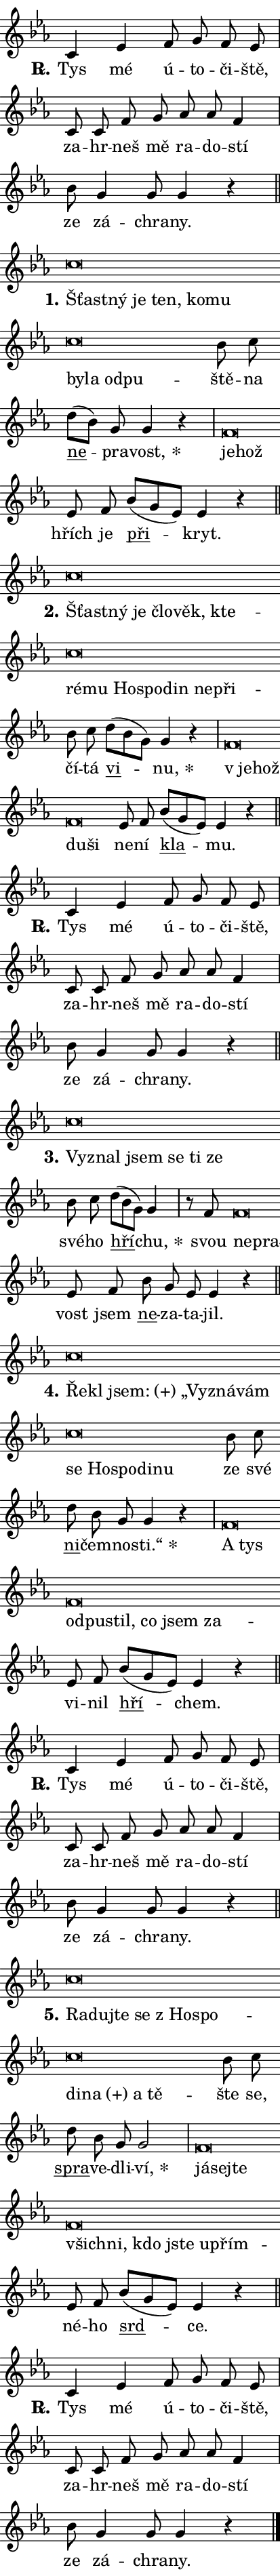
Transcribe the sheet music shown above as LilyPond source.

\version "2.22.1"
\header { tagline = "" }
\paper {
  indent = 0\cm
  top-margin = 0\cm
  right-margin = 0\cm
  bottom-margin = 0\cm
  left-margin = 0\cm
  paper-width = 7\cm
  page-breaking = #ly:one-page-breaking
  system-system-spacing.basic-distance = #11
  score-system-spacing.basic-distance = #11.3
  ragged-last = ##f
}


%% Author: Thomas Morley
%% https://lists.gnu.org/archive/html/lilypond-user/2020-05/msg00002.html
#(define (line-position grob)
"Returns position of @var[grob} in current system:
   @code{'start}, if at first time-step
   @code{'end}, if at last time-step
   @code{'middle} otherwise
"
  (let* ((col (ly:item-get-column grob))
         (ln (ly:grob-object col 'left-neighbor))
         (rn (ly:grob-object col 'right-neighbor))
         (col-to-check-left (if (ly:grob? ln) ln col))
         (col-to-check-right (if (ly:grob? rn) rn col))
         (break-dir-left
           (and
             (ly:grob-property col-to-check-left 'non-musical #f)
             (ly:item-break-dir col-to-check-left)))
         (break-dir-right
           (and
             (ly:grob-property col-to-check-right 'non-musical #f)
             (ly:item-break-dir col-to-check-right))))
        (cond ((eqv? 1 break-dir-left) 'start)
              ((eqv? -1 break-dir-right) 'end)
              (else 'middle))))

#(define (tranparent-at-line-position vctor)
  (lambda (grob)
  "Relying on @code{line-position} select the relevant enry from @var{vctor}.
Used to determine transparency,"
    (case (line-position grob)
      ((end) (not (vector-ref vctor 0)))
      ((middle) (not (vector-ref vctor 1)))
      ((start) (not (vector-ref vctor 2))))))

noteHeadBreakVisibility =
#(define-music-function (break-visibility)(vector?)
"Makes @code{NoteHead}s transparent relying on @var{break-visibility}"
#{
  \override NoteHead.transparent =
    #(tranparent-at-line-position break-visibility)
#})

#(define delete-ledgers-for-transparent-note-heads
  (lambda (grob)
    "Reads whether a @code{NoteHead} is transparent.
If so this @code{NoteHead} is removed from @code{'note-heads} from
@var{grob}, which is supposed to be @code{LedgerLineSpanner}.
As a result ledgers are not printed for this @code{NoteHead}"
    (let* ((nhds-array (ly:grob-object grob 'note-heads))
           (nhds-list
             (if (ly:grob-array? nhds-array)
                 (ly:grob-array->list nhds-array)
                 '()))
           ;; Relies on the transparent-property being done before
           ;; Staff.LedgerLineSpanner.after-line-breaking is executed.
           ;; This is fragile ...
           (to-keep
             (remove
               (lambda (nhd)
                 (ly:grob-property nhd 'transparent #f))
               nhds-list)))
      ;; TODO find a better method to iterate over grob-arrays, similiar
      ;; to filter/remove etc for lists
      ;; For now rebuilt from scratch
      (set! (ly:grob-object grob 'note-heads)  '())
      (for-each
        (lambda (nhd)
          (ly:pointer-group-interface::add-grob grob 'note-heads nhd))
        to-keep))))

hideNotes = {
  \noteHeadBreakVisibility #begin-of-line-visible
}
unHideNotes = {
  \noteHeadBreakVisibility #all-visible
}

% work-around for resetting accidentals
% https://lilypond.org/doc/v2.23/Documentation/notation/displaying-rhythms#unmetered-music
cadenzaMeasure = {
  \cadenzaOff
  \partial 1024 s1024
  \cadenzaOn
}

#(define-markup-command (accent layout props text) (markup?)
  "Underline accented syllable"
  (interpret-markup layout props
    #{\markup \override #'(offset . 4.3) \underline { #text }#}))

responsum = \markup \concat {
  "R" \hspace #-1.05 \path #0.1 #'((moveto 0 0.07) (lineto 0.9 0.8)) \hspace #0.05 "."
}

\layout {
    \context {
        \Staff
        \remove "Time_signature_engraver"
        \override LedgerLineSpanner.after-line-breaking = #delete-ledgers-for-transparent-note-heads
    }
    \context {
        \Voice {
            \override NoteHead.output-attributes = #'((class . "notehead"))
            \override Hairpin.height = #0.55
        }
    }
    \context {
        \Lyrics {
            \override StanzaNumber.output-attributes = #'((class . "stanzanumber"))
            \override LyricSpace.minimum-distance = #0.9
            \override LyricText.font-name = #"TeX Gyre Schola"
            \override LyricText.font-size = 1
            \override StanzaNumber.font-name = #"TeX Gyre Schola Bold"
            \override StanzaNumber.font-size = 1
        }
    }
}

% magnetic-lyrics.ily
%
%   written by
%     Jean Abou Samra <jean@abou-samra.fr>
%     Werner Lemberg <wl@gnu.org>
%
%   adapted by
%     Jiri Hon <jiri.hon@gmail.com>
%
% Version 2022-Apr-15

% https://www.mail-archive.com/lilypond-user@gnu.org/msg149350.html

#(define (Left_hyphen_pointer_engraver context)
   "Collect syllable-hyphen-syllable occurrences in lyrics and store
them in properties.  This engraver only looks to the left.  For
example, if the lyrics input is @code{foo -- bar}, it does the
following.

@itemize @bullet
@item
Set the @code{text} property of the @code{LyricHyphen} grob between
@q{foo} and @q{bar} to @code{foo}.

@item
Set the @code{left-hyphen} property of the @code{LyricText} grob with
text @q{foo} to the @code{LyricHyphen} grob between @q{foo} and
@q{bar}.
@end itemize

Use this auxiliary engraver in combination with the
@code{lyric-@/text::@/apply-@/magnetic-@/offset!} hook."
   (let ((hyphen #f)
         (text #f))
     (make-engraver
      (acknowledgers
       ((lyric-syllable-interface engraver grob source-engraver)
        (set! text grob)))
      (end-acknowledgers
       ((lyric-hyphen-interface engraver grob source-engraver)
        ;(when (not (grob::has-interface grob 'lyric-space-interface))
          (set! hyphen grob)));)
      ((stop-translation-timestep engraver)
       (when (and text hyphen)
         (ly:grob-set-object! text 'left-hyphen hyphen))
       (set! text #f)
       (set! hyphen #f)))))

#(define (lyric-text::apply-magnetic-offset! grob)
   "If the space between two syllables is less than the value in
property @code{LyricText@/.details@/.squash-threshold}, move the right
syllable to the left so that it gets concatenated with the left
syllable.

Use this function as a hook for
@code{LyricText@/.after-@/line-@/breaking} if the
@code{Left_@/hyphen_@/pointer_@/engraver} is active."
   (let ((hyphen (ly:grob-object grob 'left-hyphen #f)))
     (when hyphen
       (let ((left-text (ly:spanner-bound hyphen LEFT)))
         (when (grob::has-interface left-text 'lyric-syllable-interface)
           (let* ((common (ly:grob-common-refpoint grob left-text X))
                  (this-x-ext (ly:grob-extent grob common X))
                  (left-x-ext
                   (begin
                     ;; Trigger magnetism for left-text.
                     (ly:grob-property left-text 'after-line-breaking)
                     (ly:grob-extent left-text common X)))
                  ;; `delta` is the gap width between two syllables.
                  (delta (- (interval-start this-x-ext)
                            (interval-end left-x-ext)))
                  (details (ly:grob-property grob 'details))
                  (threshold (assoc-get 'squash-threshold details 0.2)))
             (when (< delta threshold)
               (let* (;; We have to manipulate the input text so that
                      ;; ligatures crossing syllable boundaries are not
                      ;; disabled.  For languages based on the Latin
                      ;; script this is essentially a beautification.
                      ;; However, for non-Western scripts it can be a
                      ;; necessity.
                      (lt (ly:grob-property left-text 'text))
                      (rt (ly:grob-property grob 'text))
                      (is-space (grob::has-interface hyphen 'lyric-space-interface))
                      (space (if is-space " " ""))
                      (space-markup (grob-interpret-markup grob " "))
                      (space-size (interval-length (ly:stencil-extent space-markup X)))
                      (extra-delta (if is-space space-size 0))
                      ;; Append new syllable.
                      (ltrt-space (if (and (string? lt) (string? rt))
                                (string-append lt space rt)
                                (make-concat-markup (list lt space rt))))
                      ;; Right-align `ltrt` to the right side.
                      (ltrt-space-markup (grob-interpret-markup
                               grob
                               (make-translate-markup
                                (cons (interval-length this-x-ext) 0)
                                (make-right-align-markup ltrt-space)))))
                 (begin
                   ;; Don't print `left-text`.
                   (ly:grob-set-property! left-text 'stencil #f)
                   ;; Set text and stencil (which holds all collected
                   ;; syllables so far) and shift it to the left.
                   (ly:grob-set-property! grob 'text ltrt-space)
                   (ly:grob-set-property! grob 'stencil ltrt-space-markup)
                   (ly:grob-translate-axis! grob (- (- delta extra-delta)) X))))))))))


#(define (lyric-hyphen::displace-bounds-first grob)
   ;; Make very sure this callback isn't triggered too early.
   (let ((left (ly:spanner-bound grob LEFT))
         (right (ly:spanner-bound grob RIGHT)))
     (ly:grob-property left 'after-line-breaking)
     (ly:grob-property right 'after-line-breaking)
     (ly:lyric-hyphen::print grob)))

squashThreshold = #0.4

\layout {
  \context {
    \Lyrics
    \consists #Left_hyphen_pointer_engraver
    \override LyricText.after-line-breaking =
      #lyric-text::apply-magnetic-offset!
    \override LyricHyphen.stencil = #lyric-hyphen::displace-bounds-first
    \override LyricText.details.squash-threshold = \squashThreshold
    \override LyricHyphen.minimum-distance = 0
    \override LyricHyphen.minimum-length = \squashThreshold
  }
}

squash = \override LyricText.details.squash-threshold = 9999
unSquash = \override LyricText.details.squash-threshold = \squashThreshold

left = \override LyricText.self-alignment-X = #LEFT
unLeft = \revert LyricText.self-alignment-X

starOffset = #(lambda (grob) 
                (let ((x_offset (ly:self-alignment-interface::aligned-on-x-parent grob)))
                  (if (= x_offset 0) 0 (+ x_offset 1.2))))

star = #(define-music-function (syllable)(string?)
"Append star separator at the end of a syllable"
#{
  \once \override LyricText.X-offset = #starOffset
  \lyricmode { \markup {
    #syllable
    \override #'((font-name . "TeX Gyre Schola Bold")) \hspace #0.2 \lower #0.65 \larger "*"
  } }
#})

starAccent = #(define-music-function (syllable)(string?)
"Append star separator at the end of a syllable and make accent"
#{
  \once \override LyricText.X-offset = #starOffset
  \lyricmode { \markup {
    \accent #syllable
    \override #'((font-name . "TeX Gyre Schola Bold")) \hspace #0.2 \lower #0.65 \larger "*"
  } }
#})

breath = #(define-music-function (syllable)(string?)
"Append breathing indicator at the end of a syllable"
#{
  \lyricmode { \markup { #syllable "+" } }
#})

optionalBreath = #(define-music-function (syllable)(string?)
"Append optional breathing indicator at the end of a syllable"
#{
  \lyricmode { \markup { #syllable "(+)" } }
#})


\score {
    <<
        \new Voice = "melody" { \cadenzaOn \key es \major \relative { c'4 es f8 g f es \cadenzaMeasure \bar "|" c c f g as as f4 \cadenzaMeasure \bar "|" bes8 g4 g8 g4 r \cadenzaMeasure \bar "||" \break } }
        \new Lyrics \lyricsto "melody" { \lyricmode { \set stanza = \responsum
Tys mé ú -- to -- či -- ště, za -- hr -- neš mě ra -- do -- stí ze zá -- chra -- ny. } }
    >>
    \layout {}
}

\score {
    <<
        \new Voice = "melody" { \cadenzaOn \key es \major \relative { c''\breve*1/16 \hideNotes \breve*1/16 \bar "" \breve*1/16 \bar "" \breve*1/16 \bar "" \breve*1/16 \bar "" \breve*1/16 \bar "" \breve*1/16 \bar "" \breve*1/16 \bar "" \breve*1/16 \breve*1/16 \bar "" \unHideNotes bes8 c \bar "" d[( bes)] g g4 r \cadenzaMeasure \bar "|" f\breve*1/16 \hideNotes \breve*1/16 \bar "" \unHideNotes es8 f \bar "" bes[( g es)] es4 r \cadenzaMeasure \bar "||" \break } }
        \new Lyrics \lyricsto "melody" { \lyricmode { \set stanza = "1."
\left Šťast -- \squash ný je ten, ko -- mu by -- la od -- pu -- \unLeft \unSquash ště -- na \markup \accent ne -- pra -- \star vost, \left je -- \squash hož \unLeft \unSquash hřích je \markup \accent při -- kryt. } }
    >>
    \layout {}
}

\score {
    <<
        \new Voice = "melody" { \cadenzaOn \key es \major \relative { c''\breve*1/16 \hideNotes \breve*1/16 \bar "" \breve*1/16 \bar "" \breve*1/16 \bar "" \breve*1/16 \bar "" \breve*1/16 \bar "" \breve*1/16 \bar "" \breve*1/16 \bar "" \breve*1/16 \bar "" \breve*1/16 \bar "" \breve*1/16 \bar "" \breve*1/16 \breve*1/16 \bar "" \unHideNotes bes8 c \bar "" d[( bes g)] g4 r \cadenzaMeasure \bar "|" f\breve*1/16 \hideNotes \breve*1/16 \bar "" \breve*1/16 \breve*1/16 \bar "" \unHideNotes es8 f \bar "" bes[( g es)] es4 r \cadenzaMeasure \bar "||" \break } }
        \new Lyrics \lyricsto "melody" { \lyricmode { \set stanza = "2."
\left Šťast -- \squash ný je člo -- věk, kte -- ré -- mu Ho -- spo -- din ne -- při -- \unLeft \unSquash čí -- tá \markup \accent vi -- \star nu, \left "v je" -- \squash hož du -- ši \unLeft \unSquash ne -- ní \markup \accent kla -- mu. } }
    >>
    \layout {}
}

\score {
    <<
        \new Voice = "melody" { \cadenzaOn \key es \major \relative { c'4 es f8 g f es \cadenzaMeasure \bar "|" c c f g as as f4 \cadenzaMeasure \bar "|" bes8 g4 g8 g4 r \cadenzaMeasure \bar "||" \break } }
        \new Lyrics \lyricsto "melody" { \lyricmode { \set stanza = \responsum
Tys mé ú -- to -- či -- ště, za -- hr -- neš mě ra -- do -- stí ze zá -- chra -- ny. } }
    >>
    \layout {}
}

\score {
    <<
        \new Voice = "melody" { \cadenzaOn \key es \major \relative { c''\breve*1/16 \hideNotes \breve*1/16 \bar "" \breve*1/16 \bar "" \breve*1/16 \bar "" \breve*1/16 \breve*1/16 \bar "" \unHideNotes bes8 c \bar "" d[( bes g)] g4 \cadenzaMeasure \bar "|" r8 f8 f\breve*1/16 \hideNotes \breve*1/16 \bar "" \unHideNotes es8 f \bar "" bes g es es4 r \cadenzaMeasure \bar "||" \break } }
        \new Lyrics \lyricsto "melody" { \lyricmode { \set stanza = "3."
\left Vy -- \squash znal jsem se ti ze \unLeft \unSquash své -- ho \markup \accent hří -- \star chu, svou \left ne -- \squash pra -- \unLeft \unSquash vost jsem \markup \accent ne -- za -- ta -- jil. } }
    >>
    \layout {}
}

\score {
    <<
        \new Voice = "melody" { \cadenzaOn \key es \major \relative { c''\breve*1/16 \hideNotes \breve*1/16 \bar "" \breve*1/16 \bar "" \breve*1/16 \bar "" \breve*1/16 \bar "" \breve*1/16 \bar "" \breve*1/16 \bar "" \breve*1/16 \bar "" \breve*1/16 \bar "" \breve*1/16 \breve*1/16 \bar "" \unHideNotes bes8 c \bar "" d bes g g4 r \cadenzaMeasure \bar "|" f\breve*1/16 \hideNotes \breve*1/16 \bar "" \breve*1/16 \bar "" \breve*1/16 \bar "" \breve*1/16 \bar "" \breve*1/16 \bar "" \breve*1/16 \breve*1/16 \bar "" \unHideNotes es8 f \bar "" bes[( g es)] es4 r \cadenzaMeasure \bar "||" \break } }
        \new Lyrics \lyricsto "melody" { \lyricmode { \set stanza = "4."
\left Ře -- \squash kl \optionalBreath jsem: „Vy -- zná -- vám se Ho -- spo -- di -- nu \unLeft \unSquash ze své \markup \accent ni -- čem -- no -- \star sti.“ \left A \squash tys od -- pu -- stil, co jsem za -- \unLeft \unSquash vi -- nil \markup \accent hří -- chem. } }
    >>
    \layout {}
}

\score {
    <<
        \new Voice = "melody" { \cadenzaOn \key es \major \relative { c'4 es f8 g f es \cadenzaMeasure \bar "|" c c f g as as f4 \cadenzaMeasure \bar "|" bes8 g4 g8 g4 r \cadenzaMeasure \bar "||" \break } }
        \new Lyrics \lyricsto "melody" { \lyricmode { \set stanza = \responsum
Tys mé ú -- to -- či -- ště, za -- hr -- neš mě ra -- do -- stí ze zá -- chra -- ny. } }
    >>
    \layout {}
}

\score {
    <<
        \new Voice = "melody" { \cadenzaOn \key es \major \relative { c''\breve*1/16 \hideNotes \breve*1/16 \bar "" \breve*1/16 \bar "" \breve*1/16 \bar "" \breve*1/16 \bar "" \breve*1/16 \bar "" \breve*1/16 \bar "" \breve*1/16 \bar "" \breve*1/16 \breve*1/16 \bar "" \unHideNotes bes8 c \bar "" d bes g g2 \cadenzaMeasure \bar "|" f\breve*1/16 \hideNotes \breve*1/16 \bar "" \breve*1/16 \bar "" \breve*1/16 \bar "" \breve*1/16 \bar "" \breve*1/16 \bar "" \breve*1/16 \bar "" \breve*1/16 \breve*1/16 \bar "" \unHideNotes es8 f \bar "" bes[( g es)] es4 r \cadenzaMeasure \bar "||" \break } }
        \new Lyrics \lyricsto "melody" { \lyricmode { \set stanza = "5."
\left Ra -- \squash duj -- te se "z Ho" -- spo -- di -- \optionalBreath na a tě -- \unLeft \unSquash šte se, \markup \accent spra -- ve -- dli -- \star ví, \left já -- \squash sej -- te všich -- ni, kdo jste u -- přím -- \unLeft \unSquash né -- ho \markup \accent srd -- ce. } }
    >>
    \layout {}
}

\score {
    <<
        \new Voice = "melody" { \cadenzaOn \key es \major \relative { c'4 es f8 g f es \cadenzaMeasure \bar "|" c c f g as as f4 \cadenzaMeasure \bar "|" bes8 g4 g8 g4 r \cadenzaMeasure \bar "||" \break } \bar "|." }
        \new Lyrics \lyricsto "melody" { \lyricmode { \set stanza = \responsum
Tys mé ú -- to -- či -- ště, za -- hr -- neš mě ra -- do -- stí ze zá -- chra -- ny. } }
    >>
    \layout {}
}
